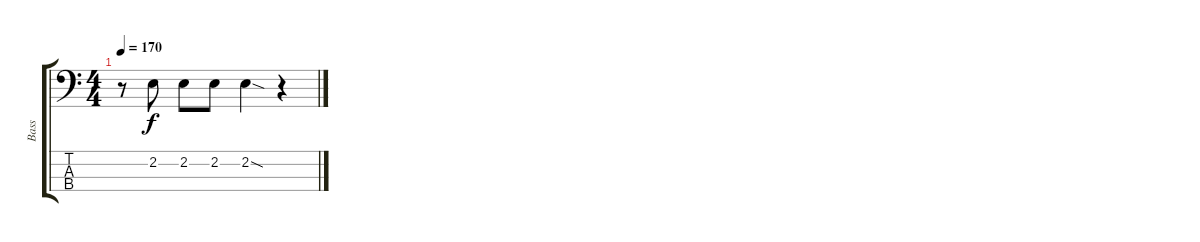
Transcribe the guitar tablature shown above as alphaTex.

\track ("Bass" "Bass") {instrument electricbassfinger}
\staff {score tabs}
\tuning (G2 D2 A1 E1) {hide}
\ts (4 4)
\tempo 170
\clef f4
\ks c
r.8{dy f} 2.2.8 2.2.8 2.2.8 2.2{sod}.4 r.4
